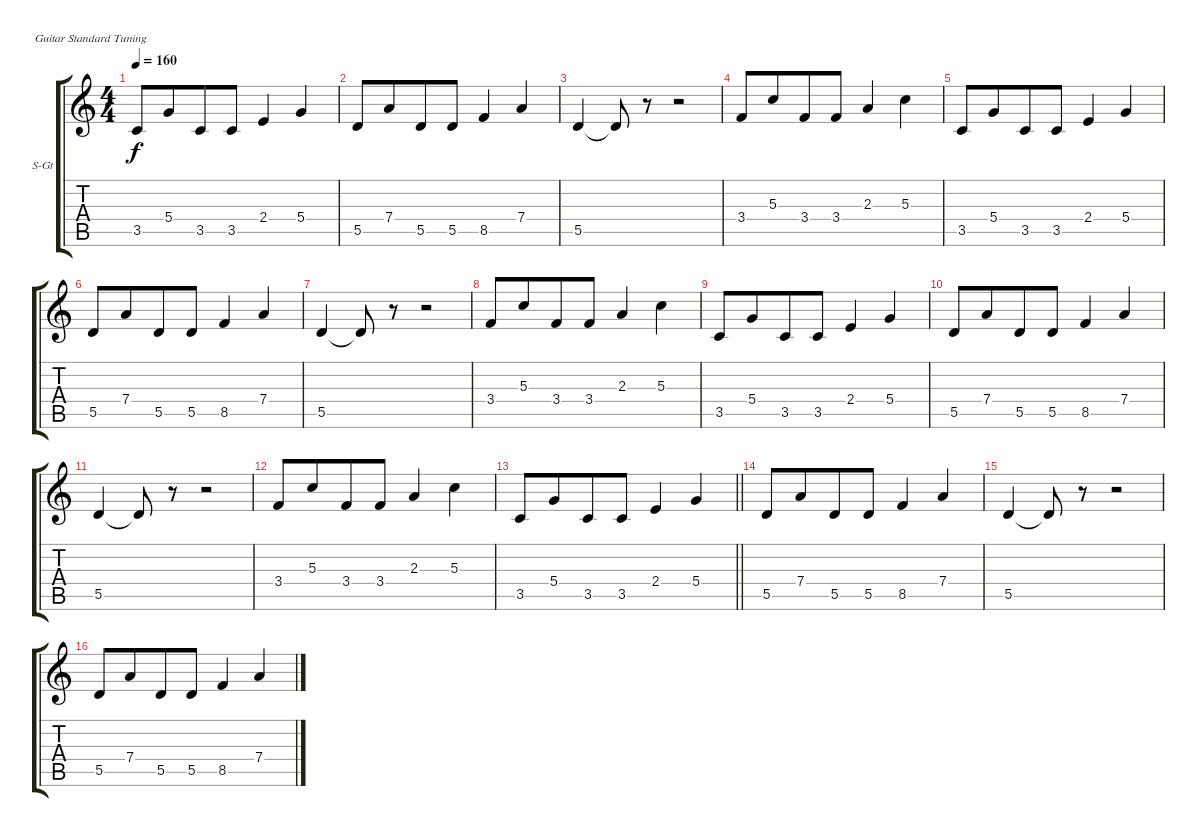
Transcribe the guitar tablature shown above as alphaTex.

\bracketExtendMode groupsimilarinstruments
\firstSystemTrackNameOrientation horizontal
\otherSystemsTrackNameOrientation horizontal
\track ("Гитара 2" "S-Gt") {instrument acousticguitarsteel}
\staff {score tabs}
\tuning (E4 B3 G3 D3 A2 E2)
\ts (4 4)
\tempo 160
\clef g2
\ks c
3.5.8{dy f} 5.4.8{beam merge} 3.5.8 3.5.8 2.4.4 5.4.4 |
5.5.8 7.4.8{beam merge} 5.5.8 5.5.8 8.5.4 7.4.4 |
5.5.4 5.5{t}.8 r.8 r.2 |
3.4.8 5.3.8{beam merge} 3.4.8 3.4.8 2.3.4 5.3.4 |
3.5.8 5.4.8{beam merge} 3.5.8 3.5.8 2.4.4 5.4.4 |
5.5.8 7.4.8{beam merge} 5.5.8 5.5.8 8.5.4 7.4.4 |
5.5.4 5.5{t}.8 r.8 r.2 |
3.4.8 5.3.8{beam merge} 3.4.8 3.4.8 2.3.4 5.3.4 |
3.5.8 5.4.8{beam merge} 3.5.8 3.5.8 2.4.4 5.4.4 |
5.5.8 7.4.8{beam merge} 5.5.8 5.5.8 8.5.4 7.4.4 |
5.5.4 5.5{t}.8 r.8 r.2 |
3.4.8 5.3.8{beam merge} 3.4.8 3.4.8 2.3.4 5.3.4 |
\barLineRight lightlight
3.5.8 5.4.8{beam merge} 3.5.8 3.5.8 2.4.4 5.4.4 |
5.5.8 7.4.8{beam merge} 5.5.8 5.5.8 8.5.4 7.4.4 |
5.5.4 5.5{t}.8 r.8 r.2 |
5.5.8 7.4.8{beam merge} 5.5.8 5.5.8 8.5.4 7.4.4
